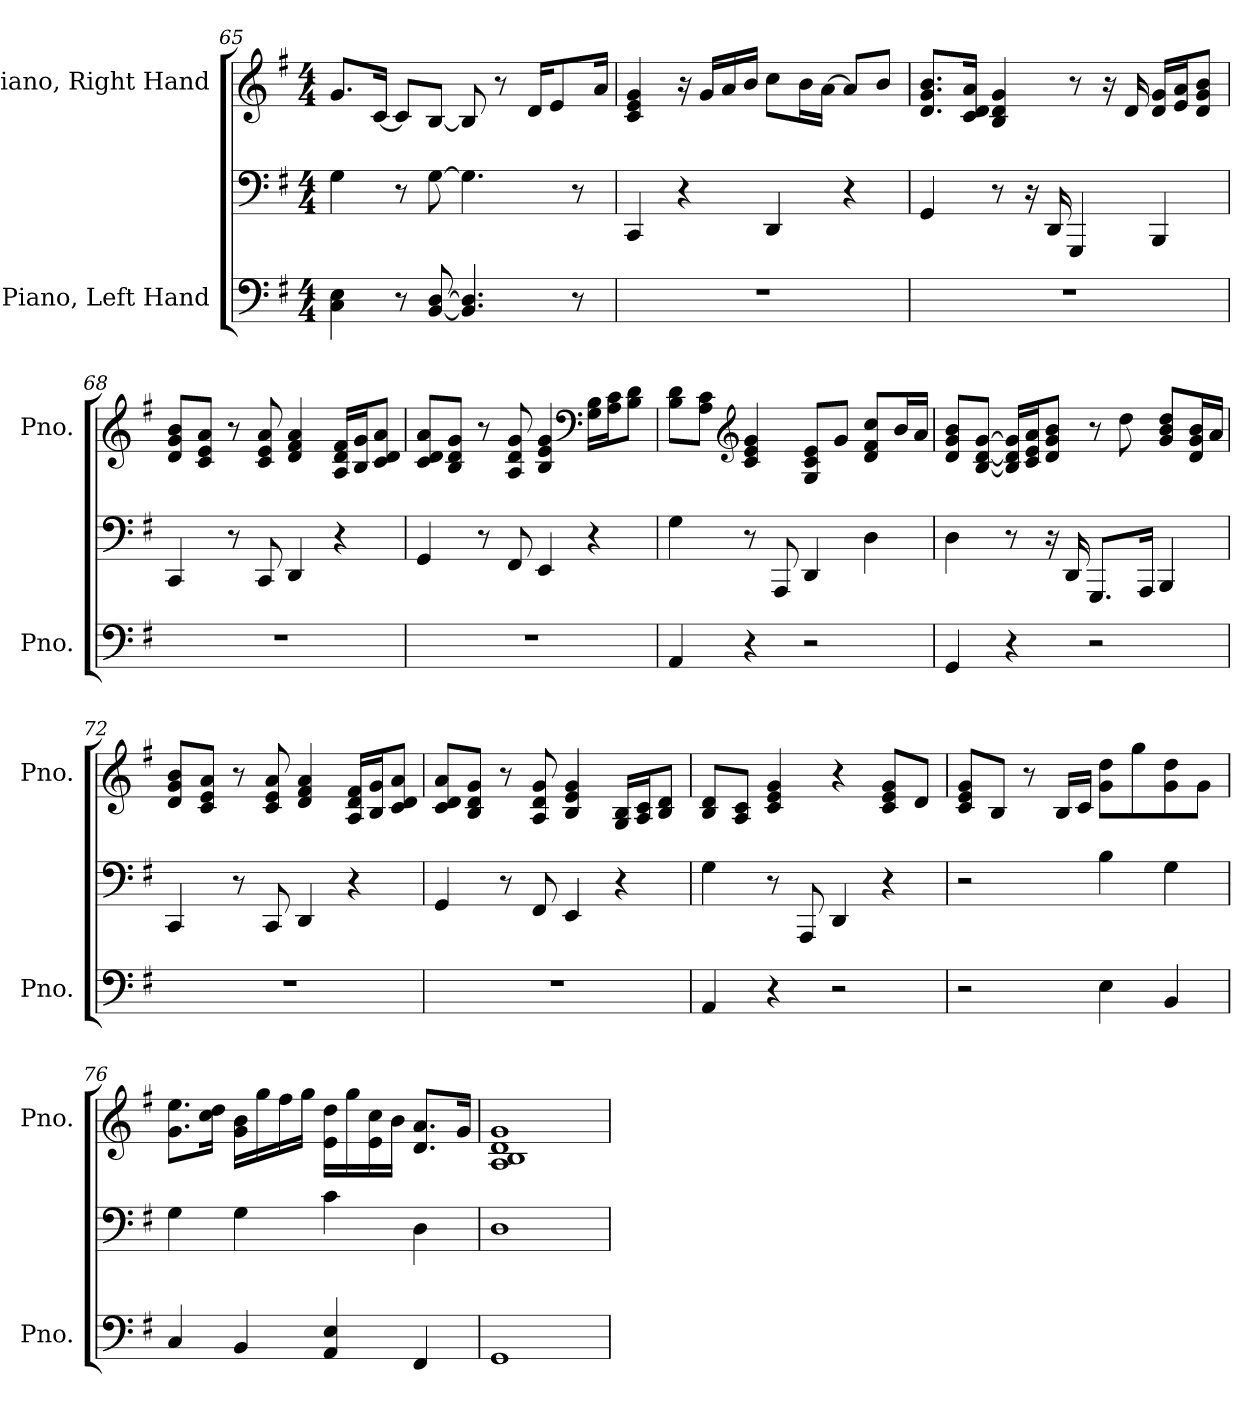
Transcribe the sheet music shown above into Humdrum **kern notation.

**kern	**kern	**kern
*part2	*part2	*part1
*staff3	*staff2	*staff1
*I"Piano, Left Hand	*	*I"Piano, Right Hand
*I'Pno.	*	*I'Pno.
!!LO:PB:g=z
*clefF4	*clefF4	*clefG2
*k[f#]	*k[f#]	*k[f#]
*M4/4	*M4/4	*M4/4
=65	=65	=65
4C\ 4E\	4G\	8.g/L
.	.	[16c/Jk
8r	8r	8c/L]
[8BB/ [8D/	[8G\	[8B/J
4.BB/] 4.D/]	4.G\]	8B/]
.	.	8r
.	.	16d/KL
.	.	8e/
8r	8r	.
.	.	16a/Jk
=66	=66	=66
1r	4CC/	4c/ 4e/ 4g/
.	4r	16r
.	.	16g/LL
.	.	16a/
.	.	16b/JJ
.	4DD/	8cc\L
.	.	16b\L
.	.	[16a\JJ
.	4r	8a/L]
.	.	8b/J
=67	=67	=67
1r	4GG/	8.d/ 8.g/ 8.b/L
.	.	16c/ 16d/ 16a/Jk
.	8r	4B/ 4d/ 4g/
.	16r	.
.	16DD/	.
.	4GGG/	8r
.	.	16r
.	.	16d/
.	4BBB/	16d/ 16g/LL
.	.	16e/ 16a/J
.	.	8d/ 8g/ 8b/J
!!LO:LB:g=z
=68	=68	=68
1r	4CC/	8d/ 8g/ 8b/L
.	.	8c/ 8e/ 8a/J
.	8r	8r
.	8CC/	8c/ 8e/ 8a/
.	4DD/	4d/ 4f#/ 4a/
.	4r	16A/ 16d/ 16f#/LL
.	.	16B/ 16g/J
.	.	8c/ 8d/ 8a/J
=69	=69	=69
1r	4GG/	8c/ 8d/ 8a/L
.	.	8B/ 8d/ 8g/J
.	8r	8r
.	8FF#/	8A/ 8d/ 8g/
.	4EE/	4B/ 4e/ 4g/
*	*	*clefF4
.	4r	16G\ 16B\LL
.	.	16A\ 16c\J
.	.	8B\ 8d\J
=70	=70	=70
4AA/	4G\	8B\ 8d\L
.	.	8A\ 8c\J
*	*	*clefG2
4r	8r	4c/ 4e/ 4g/
.	8AAA/	.
2r	4DD/	8G/ 8c/ 8e/L
.	.	8g/J
.	4D\	8d/ 8f#/ 8cc/L
.	.	16b/L
.	.	16a/JJ
!!LO:LB:g=z
=71	=71	=71
4GG/	4D\	8d/ 8g/ 8b/L
.	.	[8B/ [8d/ [8g/J
4r	8r	16B/] 16d/] 16g/]LL
.	.	16c/ 16e/ 16a/J
.	16r	8d/ 8g/ 8b/J
.	16DD/	.
2r	8.GGG/L	8r
.	.	8dd\
.	16AAA/Jk	.
.	4BBB/	8g/ 8b/ 8dd/L
.	.	16d/ 16g/ 16b/L
.	.	16a/JJ
=72	=72	=72
1r	4CC/	8d/ 8g/ 8b/L
.	.	8c/ 8e/ 8a/J
.	8r	8r
.	8CC/	8c/ 8e/ 8a/
.	4DD/	4d/ 4f#/ 4a/
.	4r	16A/ 16d/ 16f#/LL
.	.	16B/ 16g/J
.	.	8c/ 8d/ 8a/J
=73	=73	=73
1r	4GG/	8c/ 8d/ 8a/L
.	.	8B/ 8d/ 8g/J
.	8r	8r
.	8FF#/	8A/ 8d/ 8g/
.	4EE/	4B/ 4e/ 4g/
.	4r	16G/ 16B/LL
.	.	16A/ 16c/J
.	.	8B/ 8d/J
!!LO:LB:g=z
=74	=74	=74
4AA/	4G\	8B/ 8d/L
.	.	8A/ 8c/J
4r	8r	4c/ 4e/ 4g/
.	8AAA/	.
2r	4DD/	4r
.	4r	8c/ 8e/ 8g/L
.	.	8d/J
=75	=75	=75
2r	2r	8c/ 8e/ 8g/L
.	.	8B/J
.	.	8r
.	.	16B/LL
.	.	16c/JJ
4E\	4B\	8g\ 8dd\L
.	.	8gg\
4BB/	4G\	8g\ 8dd\
.	.	8g\J
=76	=76	=76
4C/	4G\	8.g\ 8.ee\L
.	.	16cc\ 16dd\Jk
4BB/	4G\	16g\ 16b\LL
.	.	16gg\
.	.	16ff#\
.	.	16gg\JJ
4AA/ 4E/	4c\	16e\ 16dd\LL
.	.	16gg\
.	.	16e\ 16cc\
.	.	16b\JJ
4FF#/	4D\	8.d/ 8.a/L
.	.	16g/Jk
=77	=77	=77
1GG	1D	1A 1B 1d 1g
=	=	=
*-	*-	*-
